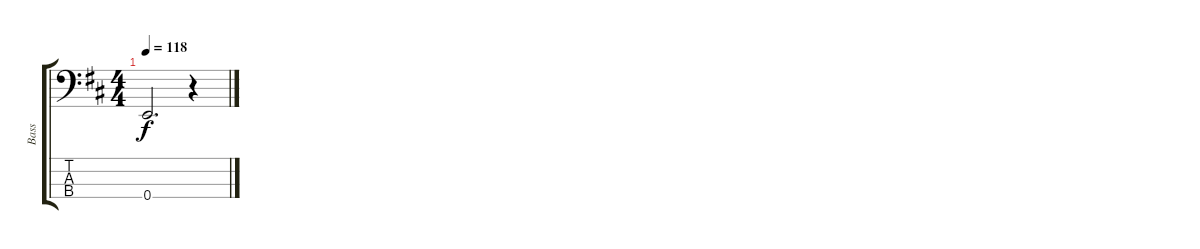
\track ("Bass" "Bass") {instrument electricbasspick}
\staff {score tabs}
\tuning (G2 D2 A1 E1) {hide}
\ts (4 4)
\tempo 118
\clef f4
\ks bminor
0.4.2{d dy f} r.4
